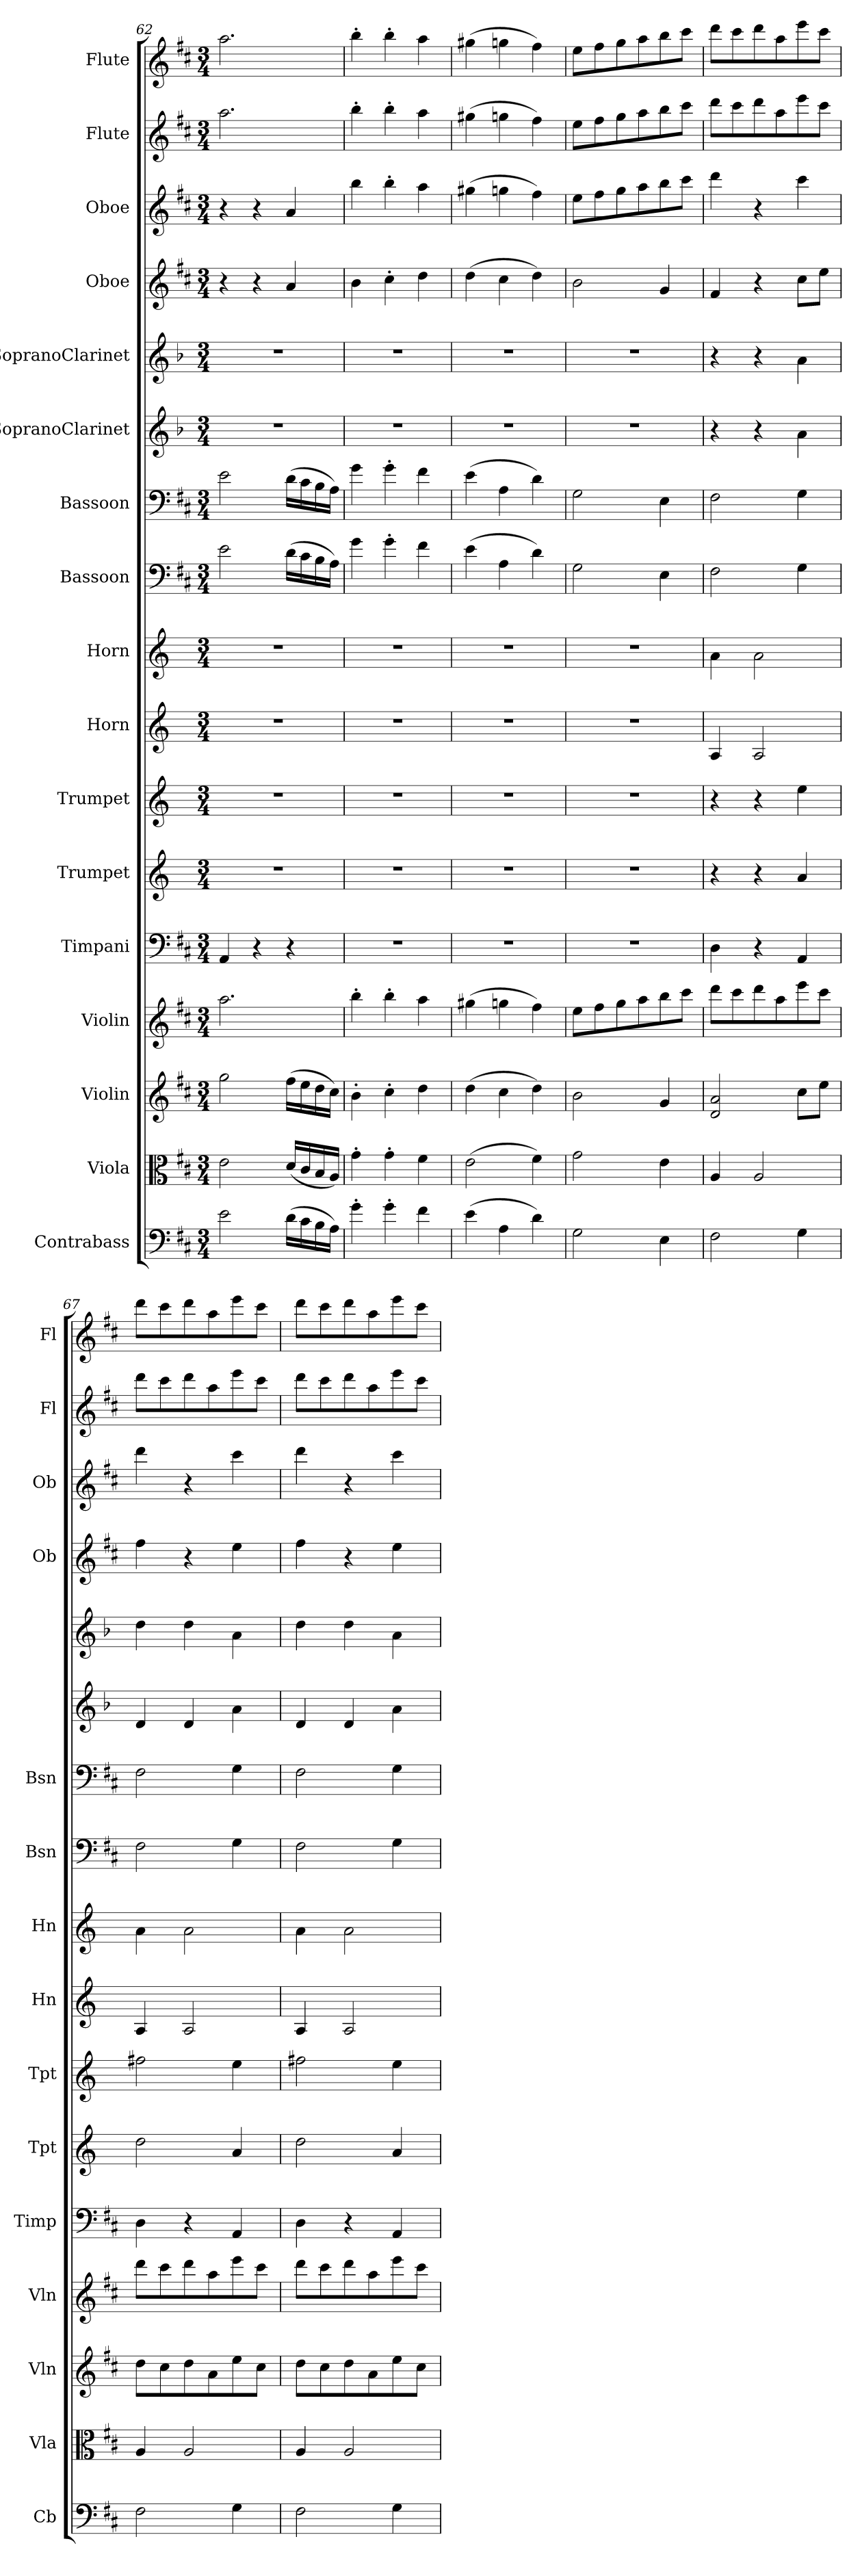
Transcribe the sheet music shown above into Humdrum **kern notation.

**kern	**kern	**kern	**kern	**kern	**kern	**kern	**kern	**kern	**kern	**kern	**kern	**kern	**kern	**kern	**kern	**kern
*part17	*part16	*part15	*part14	*part13	*part12	*part11	*part10	*part9	*part8	*part7	*part6	*part5	*part4	*part3	*part2	*part1
*staff17	*staff16	*staff15	*staff14	*staff13	*staff12	*staff11	*staff10	*staff9	*staff8	*staff7	*staff6	*staff5	*staff4	*staff3	*staff2	*staff1
*I"Contrabass	*I"Viola	*I"Violin	*I"Violin	*I"Timpani	*I"Trumpet	*I"Trumpet	*I"Horn	*I"Horn	*I"Bassoon	*I"Bassoon	*I"SopranoClarinet	*I"SopranoClarinet	*I"Oboe	*I"Oboe	*I"Flute	*I"Flute
*I'Cb	*I'Vla	*I'Vln	*I'Vln	*I'Timp	*I'Tpt	*I'Tpt	*I'Hn	*I'Hn	*I'Bsn	*I'Bsn	*	*	*I'Ob	*I'Ob	*I'Fl	*I'Fl
*clefF4	*clefC3	*clefG2	*clefG2	*clefF4	*clefG2	*clefG2	*clefG2	*clefG2	*clefF4	*clefF4	*clefG2	*clefG2	*clefG2	*clefG2	*clefG2	*clefG2
*k[f#c#]	*k[f#c#]	*k[f#c#]	*k[f#c#]	*k[f#c#]	*k[]	*k[]	*k[]	*k[]	*k[f#c#]	*k[f#c#]	*k[b-]	*k[b-]	*k[f#c#]	*k[f#c#]	*k[f#c#]	*k[f#c#]
*M3/4	*M3/4	*M3/4	*M3/4	*M3/4	*M3/4	*M3/4	*M3/4	*M3/4	*M3/4	*M3/4	*M3/4	*M3/4	*M3/4	*M3/4	*M3/4	*M3/4
=62	=62	=62	=62	=62	=62	=62	=62	=62	=62	=62	=62	=62	=62	=62	=62	=62
2e\	2e\	2gg\	2.aa\	4AA/	2.r	2.r	2.r	2.r	2e\	2e\	2.r	2.r	4r	4r	2.aa\	2.aa\
.	.	.	.	4r	.	.	.	.	.	.	.	.	4r	4r	.	.
(16d\LL	(16d/LL	(16ff#\LL	.	4r	.	.	.	.	(16d\LL	(16d\LL	.	.	4a/	4a/	.	.
16c#\	16c#/	16ee\	.	.	.	.	.	.	16c#\	16c#\	.	.	.	.	.	.
16B\	16B/	16dd\	.	.	.	.	.	.	16B\	16B\	.	.	.	.	.	.
16A\JJ)	16A/JJ)	16cc#\JJ)	.	.	.	.	.	.	16A\JJ)	16A\JJ)	.	.	.	.	.	.
=63	=63	=63	=63	=63	=63	=63	=63	=63	=63	=63	=63	=63	=63	=63	=63	=63
4g'\	4g'\	4b'\	4bb'\	2.r	2.r	2.r	2.r	2.r	4g\	4g\	2.r	2.r	4b\	4bb\	4bb'\	4bb'\
4g'\	4g'\	4cc#'\	4bb'\	.	.	.	.	.	4g'\	4g'\	.	.	4cc#'\	4bb'\	4bb'\	4bb'\
4f#\	4f#\	4dd\	4aa\	.	.	.	.	.	4f#\	4f#\	.	.	4dd\	4aa\	4aa\	4aa\
=64	=64	=64	=64	=64	=64	=64	=64	=64	=64	=64	=64	=64	=64	=64	=64	=64
(4e\	(2e\	(4dd\	(4gg#X\	2.r	2.r	2.r	2.r	2.r	(4e\	(4e\	2.r	2.r	(4dd\	(4gg#X\	(4gg#X\	(4gg#X\
4A\	.	4cc#\	4ggn\	.	.	.	.	.	4A\	4A\	.	.	4cc#\	4ggn\	4ggn\	4ggn\
4d\)	4f#\)	4dd\)	4ff#\)	.	.	.	.	.	4d\)	4d\)	.	.	4dd\)	4ff#\)	4ff#\)	4ff#\)
=65	=65	=65	=65	=65	=65	=65	=65	=65	=65	=65	=65	=65	=65	=65	=65	=65
2G\	2g\	2b\	8ee\L	2.r	2.r	2.r	2.r	2.r	2G\	2G\	2.r	2.r	2b\	8ee\L	8ee\L	8ee\L
.	.	.	8ff#\	.	.	.	.	.	.	.	.	.	.	8ff#\	8ff#\	8ff#\
.	.	.	8gg\	.	.	.	.	.	.	.	.	.	.	8gg\	8gg\	8gg\
.	.	.	8aa\	.	.	.	.	.	.	.	.	.	.	8aa\	8aa\	8aa\
4E\	4e\	4g/	8bb\	.	.	.	.	.	4E\	4E\	.	.	4g/	8bb\	8bb\	8bb\
.	.	.	8ccc#\J	.	.	.	.	.	.	.	.	.	.	8ccc#\J	8ccc#\J	8ccc#\J
=66	=66	=66	=66	=66	=66	=66	=66	=66	=66	=66	=66	=66	=66	=66	=66	=66
2F#\	4A/	2d/ 2a/	8ddd\L	4D\	4r	4r	4A/	4a\	2F#\	2F#\	4r	4r	4f#/	4ddd\	8ddd\L	8ddd\L
.	.	.	8ccc#\	.	.	.	.	.	.	.	.	.	.	.	8ccc#\	8ccc#\
.	2A/	.	8ddd\	4r	4r	4r	2A/	2a\	.	.	4r	4r	4r	4r	8ddd\	8ddd\
.	.	.	8aa\	.	.	.	.	.	.	.	.	.	.	.	8aa\	8aa\
4G\	.	8cc#\L	8eee\	4AA/	4a/	4ee\	.	.	4G\	4G\	4a\	4a\	8cc#\L	4ccc#\	8eee\	8eee\
.	.	8ee\J	8ccc#\J	.	.	.	.	.	.	.	.	.	8ee\J	.	8ccc#\J	8ccc#\J
=67	=67	=67	=67	=67	=67	=67	=67	=67	=67	=67	=67	=67	=67	=67	=67	=67
2F#\	4A/	8dd\L	8ddd\L	4D\	2dd\	2ff#X\	4A/	4a\	2F#\	2F#\	4d/	4dd\	4ff#\	4ddd\	8ddd\L	8ddd\L
.	.	8cc#\	8ccc#\	.	.	.	.	.	.	.	.	.	.	.	8ccc#\	8ccc#\
.	2A/	8dd\	8ddd\	4r	.	.	2A/	2a\	.	.	4d/	4dd\	4r	4r	8ddd\	8ddd\
.	.	8a\	8aa\	.	.	.	.	.	.	.	.	.	.	.	8aa\	8aa\
4G\	.	8ee\	8eee\	4AA/	4a/	4ee\	.	.	4G\	4G\	4a\	4a\	4ee\	4ccc#\	8eee\	8eee\
.	.	8cc#\J	8ccc#\J	.	.	.	.	.	.	.	.	.	.	.	8ccc#\J	8ccc#\J
=68	=68	=68	=68	=68	=68	=68	=68	=68	=68	=68	=68	=68	=68	=68	=68	=68
2F#\	4A/	8dd\L	8ddd\L	4D\	2dd\	2ff#X\	4A/	4a\	2F#\	2F#\	4d/	4dd\	4ff#\	4ddd\	8ddd\L	8ddd\L
.	.	8cc#\	8ccc#\	.	.	.	.	.	.	.	.	.	.	.	8ccc#\	8ccc#\
.	2A/	8dd\	8ddd\	4r	.	.	2A/	2a\	.	.	4d/	4dd\	4r	4r	8ddd\	8ddd\
.	.	8a\	8aa\	.	.	.	.	.	.	.	.	.	.	.	8aa\	8aa\
4G\	.	8ee\	8eee\	4AA/	4a/	4ee\	.	.	4G\	4G\	4a\	4a\	4ee\	4ccc#\	8eee\	8eee\
.	.	8cc#\J	8ccc#\J	.	.	.	.	.	.	.	.	.	.	.	8ccc#\J	8ccc#\J
=	=	=	=	=	=	=	=	=	=	=	=	=	=	=	=	=
*-	*-	*-	*-	*-	*-	*-	*-	*-	*-	*-	*-	*-	*-	*-	*-	*-
